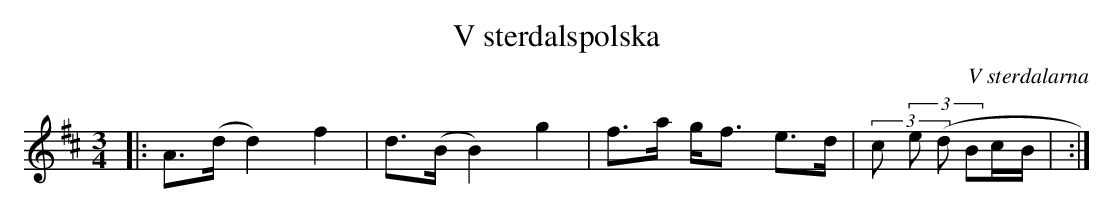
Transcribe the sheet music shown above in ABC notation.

X:1
T:V sterdalspolska
O:V sterdalarna
M:3/4
L:1/8
K:D
|: A>(d d2) f2 | d>(B B2) g2 | f>a g<f e>d | (3 c (3 e (d Bc/B/ | :|
